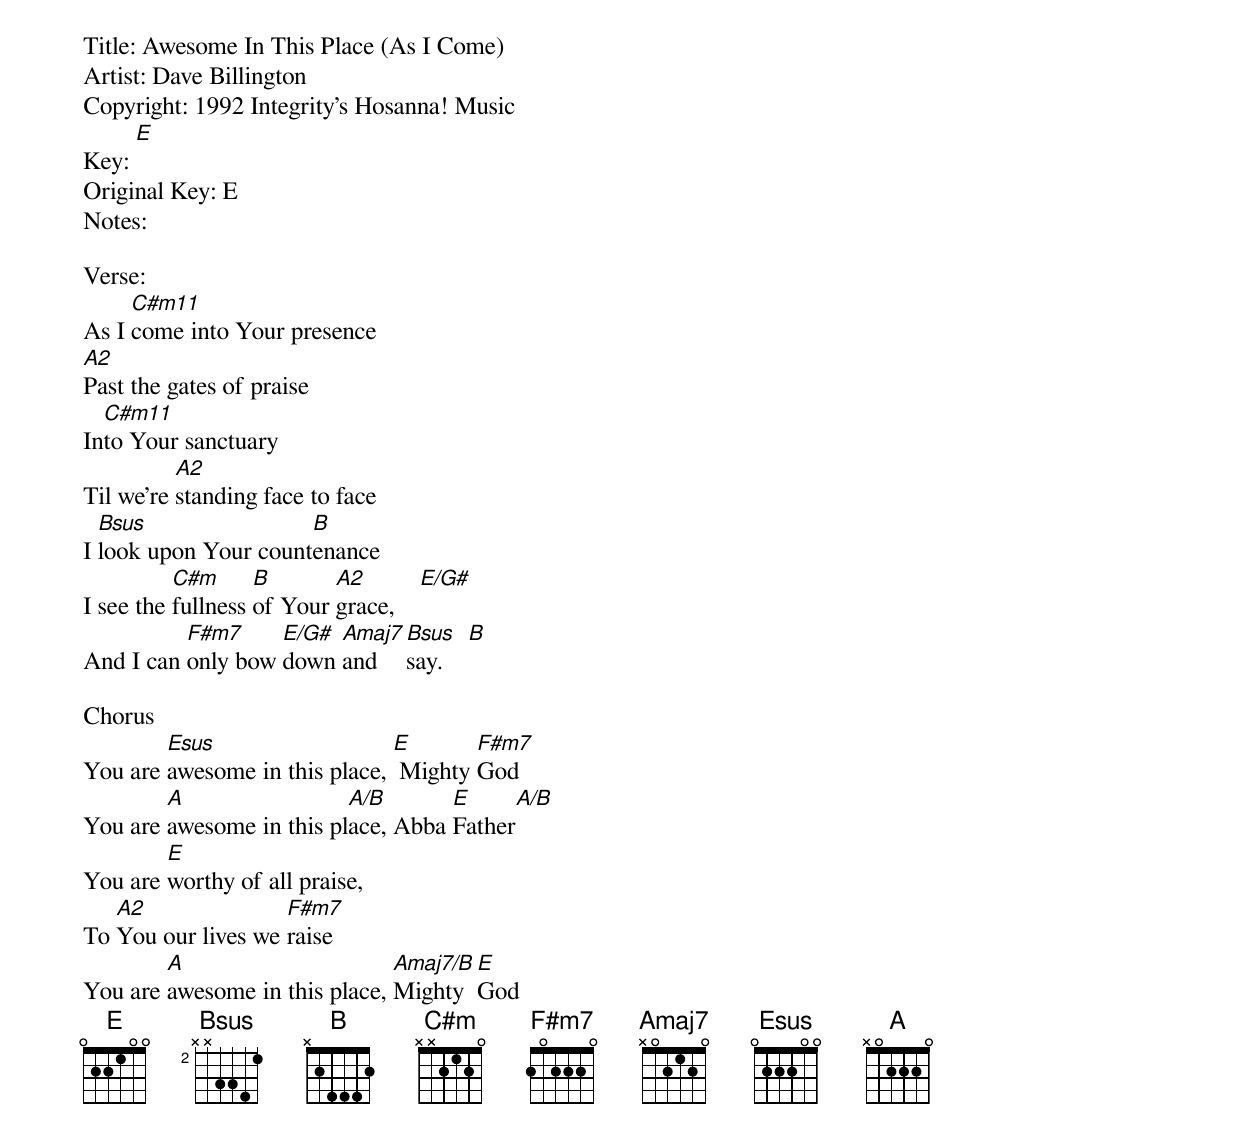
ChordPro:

Title: Awesome In This Place (As I Come)
Artist: Dave Billington
Copyright: 1992 Integrity's Hosanna! Music
Key: [E]
Original Key: E
Notes:

Verse:
As I [C#m11]come into Your presence
[A2]Past the gates of praise
In[C#m11]to Your sanctuary
Til we're [A2]standing face to face
I [Bsus]look upon Your count[B]enance
I see the [C#m]fullness [B]of Your [A2]grace,    [E/G#]
And I can [F#m7]only bow [E/G#]down [Amaj7]and [Bsus]say.    [B]

Chorus
You are [Esus]awesome in this place, [E] Mighty [F#m7]God
You are [A]awesome in this pl[A/B]ace, Abba [E]Father[A/B]
You are [E]worthy of all praise,
To [A2]You our lives we [F#m7]raise
You are [A]awesome in this place, [Amaj7/B]Mighty [E]God
